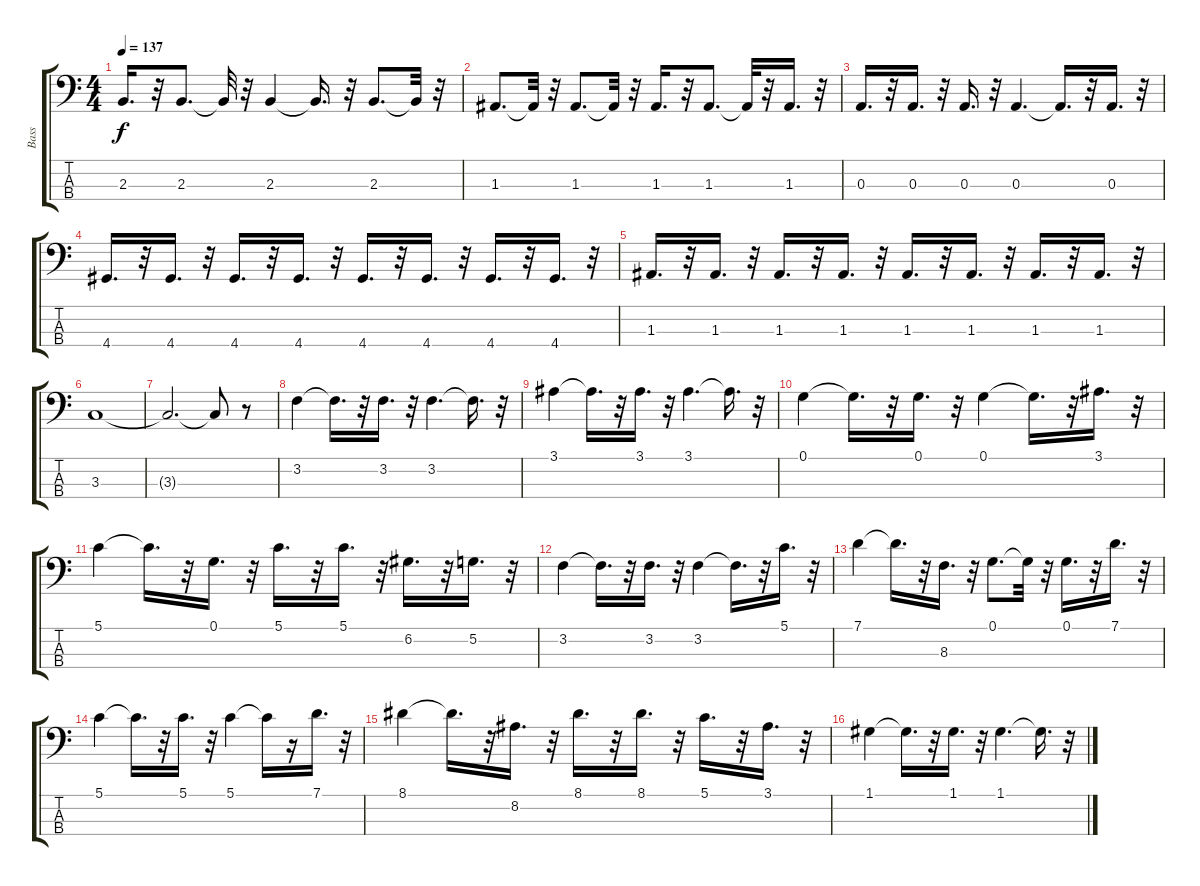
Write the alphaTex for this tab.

\track ("Bass" "Bass") {instrument fretlessbass}
\staff {score tabs}
\tuning (G2 D2 A1 E1) {hide}
\ts (4 4)
\tempo 137
\clef f4
\ks c
2.3.16{d dy f} r.32 2.3.8{d} 2.3{t}.32 r.32 2.3.4 2.3{t}.16{d} r.32 2.3.8{d} 2.3{t}.32 r.32 |
1.3.8{d} 1.3{t}.32 r.32 1.3.8{d} 1.3{t}.32 r.32 1.3.16{d} r.32 1.3.8{d} 1.3{t}.32 r.32 1.3.16{d} r.32 |
0.3.16{d} r.32 0.3.16{d} r.32 0.3.16{d} r.32 0.3.4{d} 0.3{t}.16{d} r.32 0.3.16{d} r.32 |
4.4.16{d} r.32 4.4.16{d} r.32 4.4.16{d} r.32 4.4.16{d} r.32 4.4.16{d} r.32 4.4.16{d} r.32 4.4.16{d} r.32 4.4.16{d} r.32 |
1.3.16{d} r.32 1.3.16{d} r.32 1.3.16{d} r.32 1.3.16{d} r.32 1.3.16{d} r.32 1.3.16{d} r.32 1.3.16{d} r.32 1.3.16{d} r.32 |
3.3.1 |
3.3{t}.2{d} 3.3{t}.8 r.8 |
3.2.4 3.2{t}.16{d} r.32 3.2.16{d} r.32 3.2.4{d} 3.2{t}.16{d} r.32 |
3.1.4 3.1{t}.16{d} r.32 3.1.16{d} r.32 3.1.4{d} 3.1{t}.16{d} r.32 |
0.1.4 0.1{t}.16{d} r.32 0.1.16{d} r.32 0.1.4 0.1{t}.16{d} r.32 3.1.16{d} r.32 |
5.1.4 5.1{t}.16{d} r.32 0.1.16{d} r.32 5.1.16{d} r.32 5.1.16{d} r.32 6.2.16{d} r.32 5.2.16{d} r.32 |
3.2.4 3.2{t}.16{d} r.32 3.2.16{d} r.32 3.2.4 3.2{t}.16{d} r.32 5.1.16{d} r.32 |
7.1.4 7.1{t}.16{d} r.32 8.3.16{d} r.32 0.1.8{d} 0.1{t}.32 r.32 0.1.16{d} r.32 7.1.16{d} r.32 |
5.1.4 5.1{t}.16{d} r.32 5.1.16{d} r.32 5.1.4 5.1{t}.16 r.16 7.1.16{d} r.32 |
8.1.4 8.1{t}.16{d} r.32 8.2.16{d} r.32 8.1.16{d} r.32 8.1.16{d} r.32 5.1.16{d} r.32 3.1.16{d} r.32 |
1.1.4 1.1{t}.16{d} r.32 1.1.16{d} r.32 1.1.4{d} 1.1{t}.16{d} r.32
